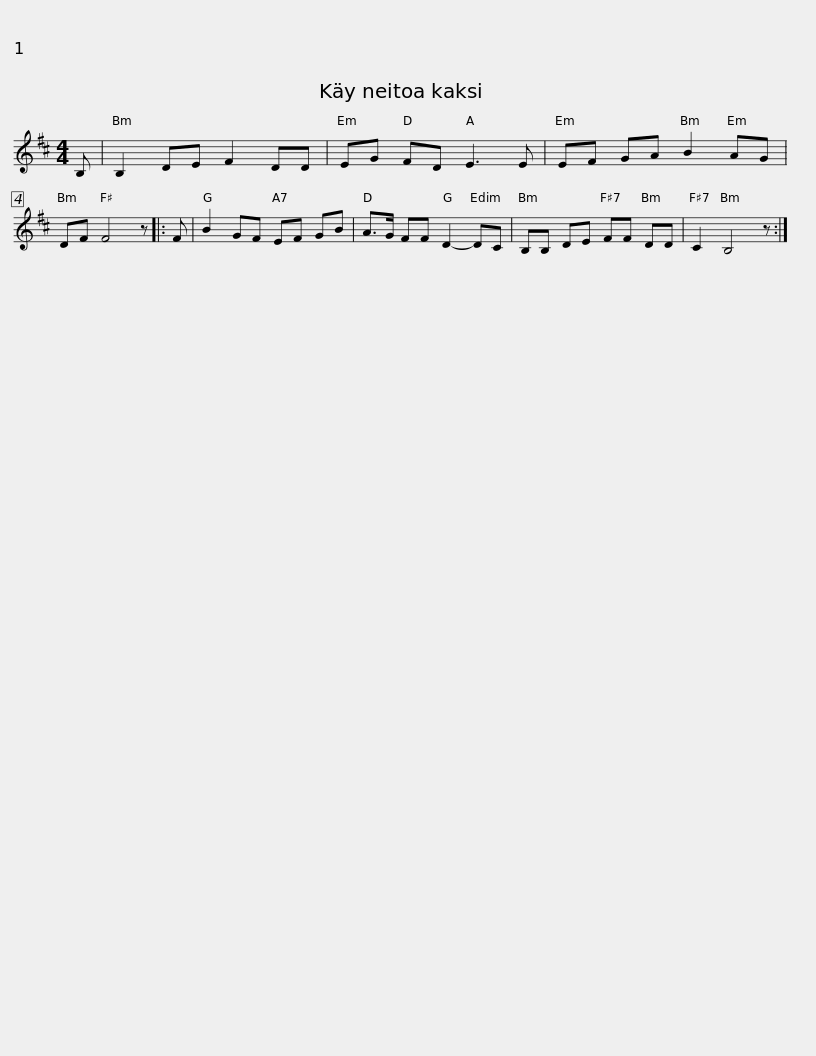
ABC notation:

X:1
L:1/8
M:4/4
I:linebreak $
K:Bmin
V:1 treble
V:1
 B, | B,2 DE F2 DD | EG FD E3 E | EF GA B2 AG | DF F4 z |: %5
 F | B2 GF EF GB |$ A>G FF D2- DC | B,B, DE FF DD | C2 B,4 z :| %10
